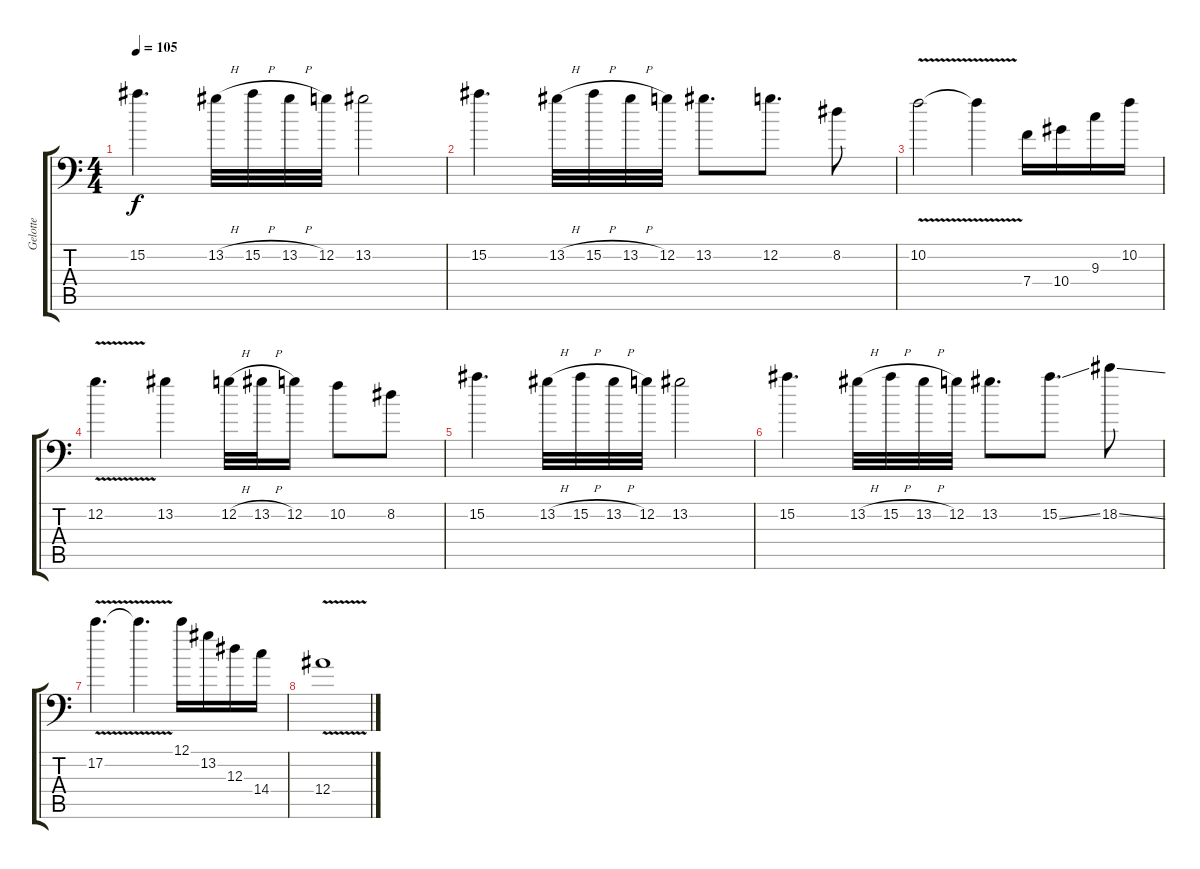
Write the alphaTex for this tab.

\track ("Gelotte" "Gelotte") {instrument distortionguitar}
\staff {score tabs}
\tuning (C4 G3 Eb3 Bb2 F2 Bb1) {hide}
\ts (4 4)
\tempo 105
\clef f4
\ks c
15.2.4{d dy f} 13.2{h}.32 15.2{h}.32 13.2{h}.32 12.2.32 13.2.2 |
15.2.4{d} 13.2{h}.32 15.2{h}.32 13.2{h}.32 12.2.32 13.2.8{d} 12.2.8{d} 8.2.8 |
10.2{v}.2 10.2{t}.4 7.4.16 10.4.16 9.3.16 10.2.16 |
12.2{v}.4{d} 13.2.4 12.2{h}.32 13.2{h}.32 12.2.16 10.2.8 8.2.8 |
15.2.4{d} 13.2{h}.32 15.2{h}.32 13.2{h}.32 12.2.32 13.2.2 |
15.2.4{d} 13.2{h}.32 15.2{h}.32 13.2{h}.32 12.2.32 13.2.8{d} 15.2{ss}.8{d} 18.2{ss}.8 |
17.2{v}.4{d} 17.2{t}.4{d} 12.1.16 13.2.16 12.3.16 14.4.16 |
12.4{v}.1
